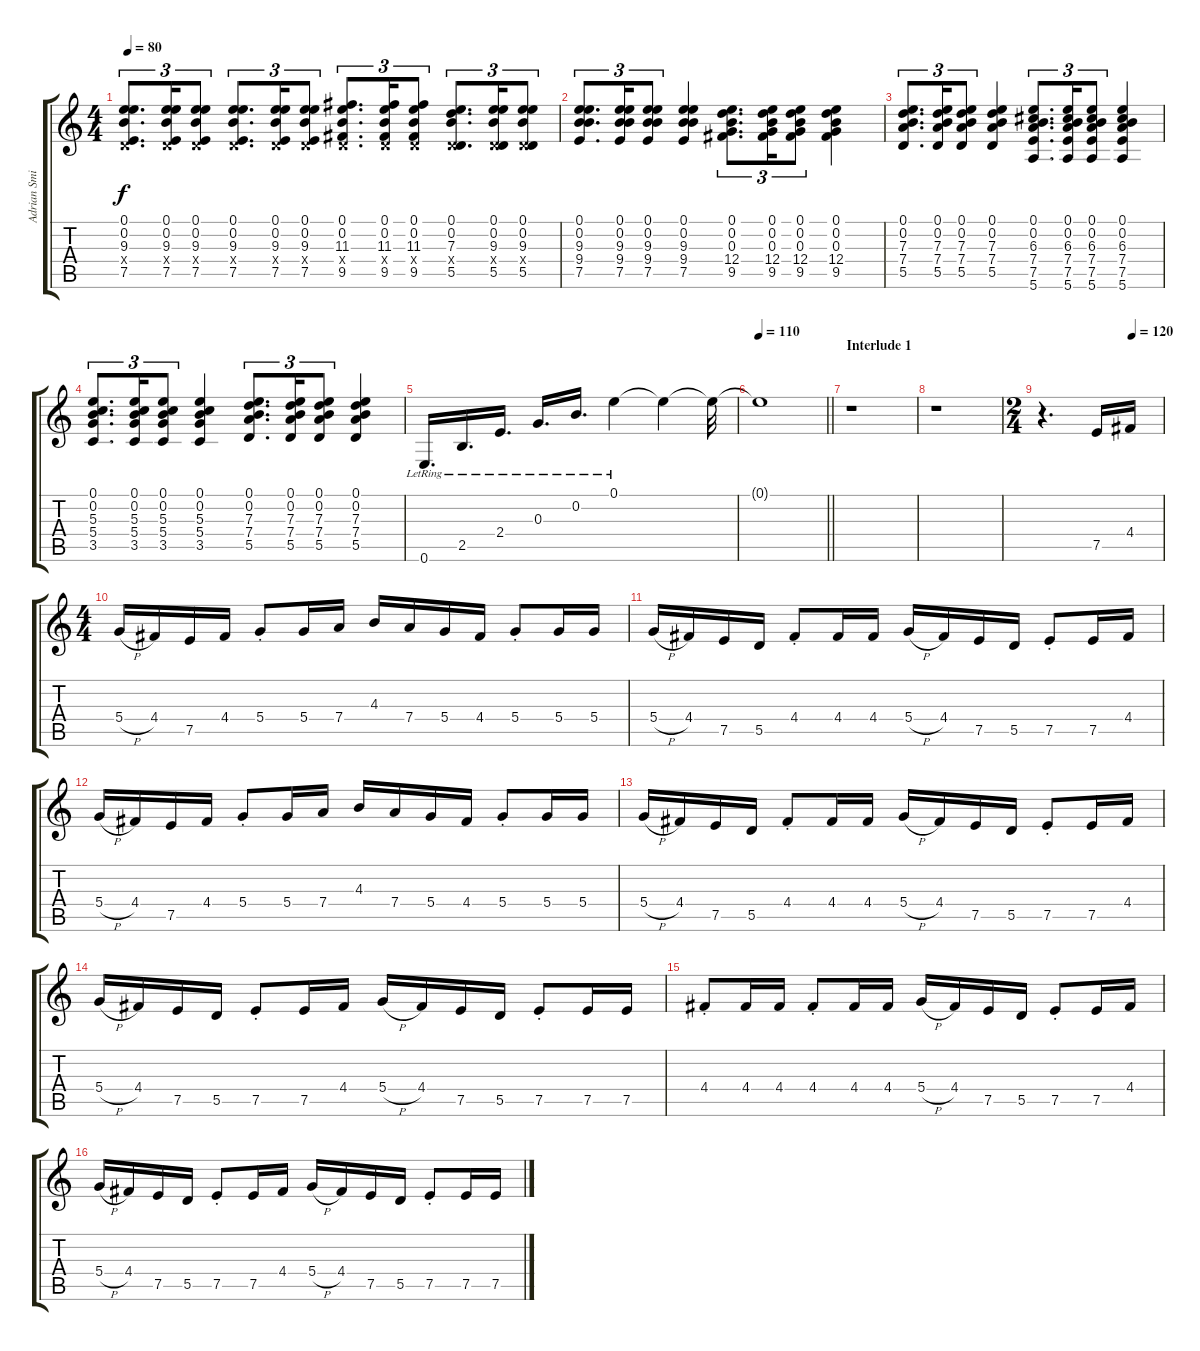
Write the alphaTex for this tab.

\track ("Adrian Smith" "Adrian Smi") {instrument overdrivenguitar}
\staff {score tabs}
\tuning (E4 B3 G3 D3 A2 E2) {hide}
\ts (4 4)
\tempo 80
\clef g2
\ks c
(0.1 0.2 9.3 0.4{x} 7.5).8{d tu (3 2) dy f} (0.1 0.2 9.3 0.4{x} 7.5).16{tu (3 2)} (0.1 0.2 9.3 0.4{x} 7.5).8{tu (3 2)} (0.1 0.2 9.3 0.4{x} 7.5).8{d tu (3 2)} (0.1 0.2 9.3 0.4{x} 7.5).16{tu (3 2)} (0.1 0.2 9.3 0.4{x} 7.5).8{tu (3 2)} (0.1 0.2 11.3 0.4{x} 9.5).8{d tu (3 2)} (0.1 0.2 11.3 0.4{x} 9.5).16{tu (3 2)} (0.1 0.2 11.3 0.4{x} 9.5).8{tu (3 2)} (0.1 0.2 7.3 0.4{x} 5.5).8{d tu (3 2)} (0.1 0.2 9.3 0.4{x} 5.5).16{tu (3 2)} (0.1 0.2 9.3 0.4{x} 5.5).8{tu (3 2)} |
(0.1 0.2 9.3 9.4 7.5).8{d tu (3 2)} (0.1 0.2 9.3 9.4 7.5).16{tu (3 2)} (0.1 0.2 9.3 9.4 7.5).8{tu (3 2)} (0.1 0.2 9.3 9.4 7.5).4 (0.1 0.2 0.3 12.4 9.5).8{d tu (3 2)} (0.1 0.2 0.3 12.4 9.5).16{tu (3 2)} (0.1 0.2 0.3 12.4 9.5).8{tu (3 2)} (0.1 0.2 0.3 12.4 9.5).4 |
(0.1 0.2 7.3 7.4 5.5).8{d tu (3 2)} (0.1 0.2 7.3 7.4 5.5).16{tu (3 2)} (0.1 0.2 7.3 7.4 5.5).8{tu (3 2)} (0.1 0.2 7.3 7.4 5.5).4 (0.1 0.2 6.3 7.4 7.5 5.6).8{d tu (3 2)} (0.1 0.2 6.3 7.4 7.5 5.6).16{tu (3 2)} (0.1 0.2 6.3 7.4 7.5 5.6).8{tu (3 2)} (0.1 0.2 6.3 7.4 7.5 5.6).4 |
(0.1 0.2 5.3 5.4 3.5).8{d tu (3 2)} (0.1 0.2 5.3 5.4 3.5).16{tu (3 2)} (0.1 0.2 5.3 5.4 3.5).8{tu (3 2)} (0.1 0.2 5.3 5.4 3.5).4 (0.1 0.2 7.3 7.4 5.5).8{d tu (3 2)} (0.1 0.2 7.3 7.4 5.5).16{tu (3 2)} (0.1 0.2 7.3 7.4 5.5).8{tu (3 2)} (0.1 0.2 7.3 7.4 5.5).4 |
0.6{lr}.16{d} 2.5{lr}.16{d} 2.4{lr}.16{d} 0.3{lr}.16{d} 0.2{lr}.16{d} 0.1{lr}.4 0.1{t}.4 0.1{t}.32 |
\tempo 110
\barLineRight lightlight
0.1{t}.1 |
\section ("" "Interlude 1")
r.1 |
r.1 |
\ts (2 4)
\tempo (120 0.75)
r.4{d instrument overdrivenguitar} 7.5.16 4.4.16 |
\ts (4 4)
5.4{h}.16 4.4.16 7.5.16 4.4.16 5.4{st}.8 5.4.16 7.4.16 4.3.16 7.4.16 5.4.16 4.4.16 5.4{st}.8 5.4.16 5.4.16 |
5.4{h}.16 4.4.16 7.5.16 5.5.16 4.4{st}.8 4.4.16 4.4.16 5.4{h}.16 4.4.16 7.5.16 5.5.16 7.5{st}.8 7.5.16 4.4.16 |
5.4{h}.16 4.4.16 7.5.16 4.4.16 5.4{st}.8 5.4.16 7.4.16 4.3.16 7.4.16 5.4.16 4.4.16 5.4{st}.8 5.4.16 5.4.16 |
5.4{h}.16 4.4.16 7.5.16 5.5.16 4.4{st}.8 4.4.16 4.4.16 5.4{h}.16 4.4.16 7.5.16 5.5.16 7.5{st}.8 7.5.16 4.4.16 |
5.4{h}.16 4.4.16 7.5.16 5.5.16 7.5{st}.8 7.5.16 4.4.16 5.4{h}.16 4.4.16 7.5.16 5.5.16 7.5{st}.8 7.5.16 7.5.16 |
4.4{st}.8 4.4.16 4.4.16 4.4{st}.8 4.4.16 4.4.16 5.4{h}.16 4.4.16 7.5.16 5.5.16 7.5{st}.8 7.5.16 4.4.16 |
5.4{h}.16 4.4.16 7.5.16 5.5.16 7.5{st}.8 7.5.16 4.4.16 5.4{h}.16 4.4.16 7.5.16 5.5.16 7.5{st}.8 7.5.16 7.5.16
